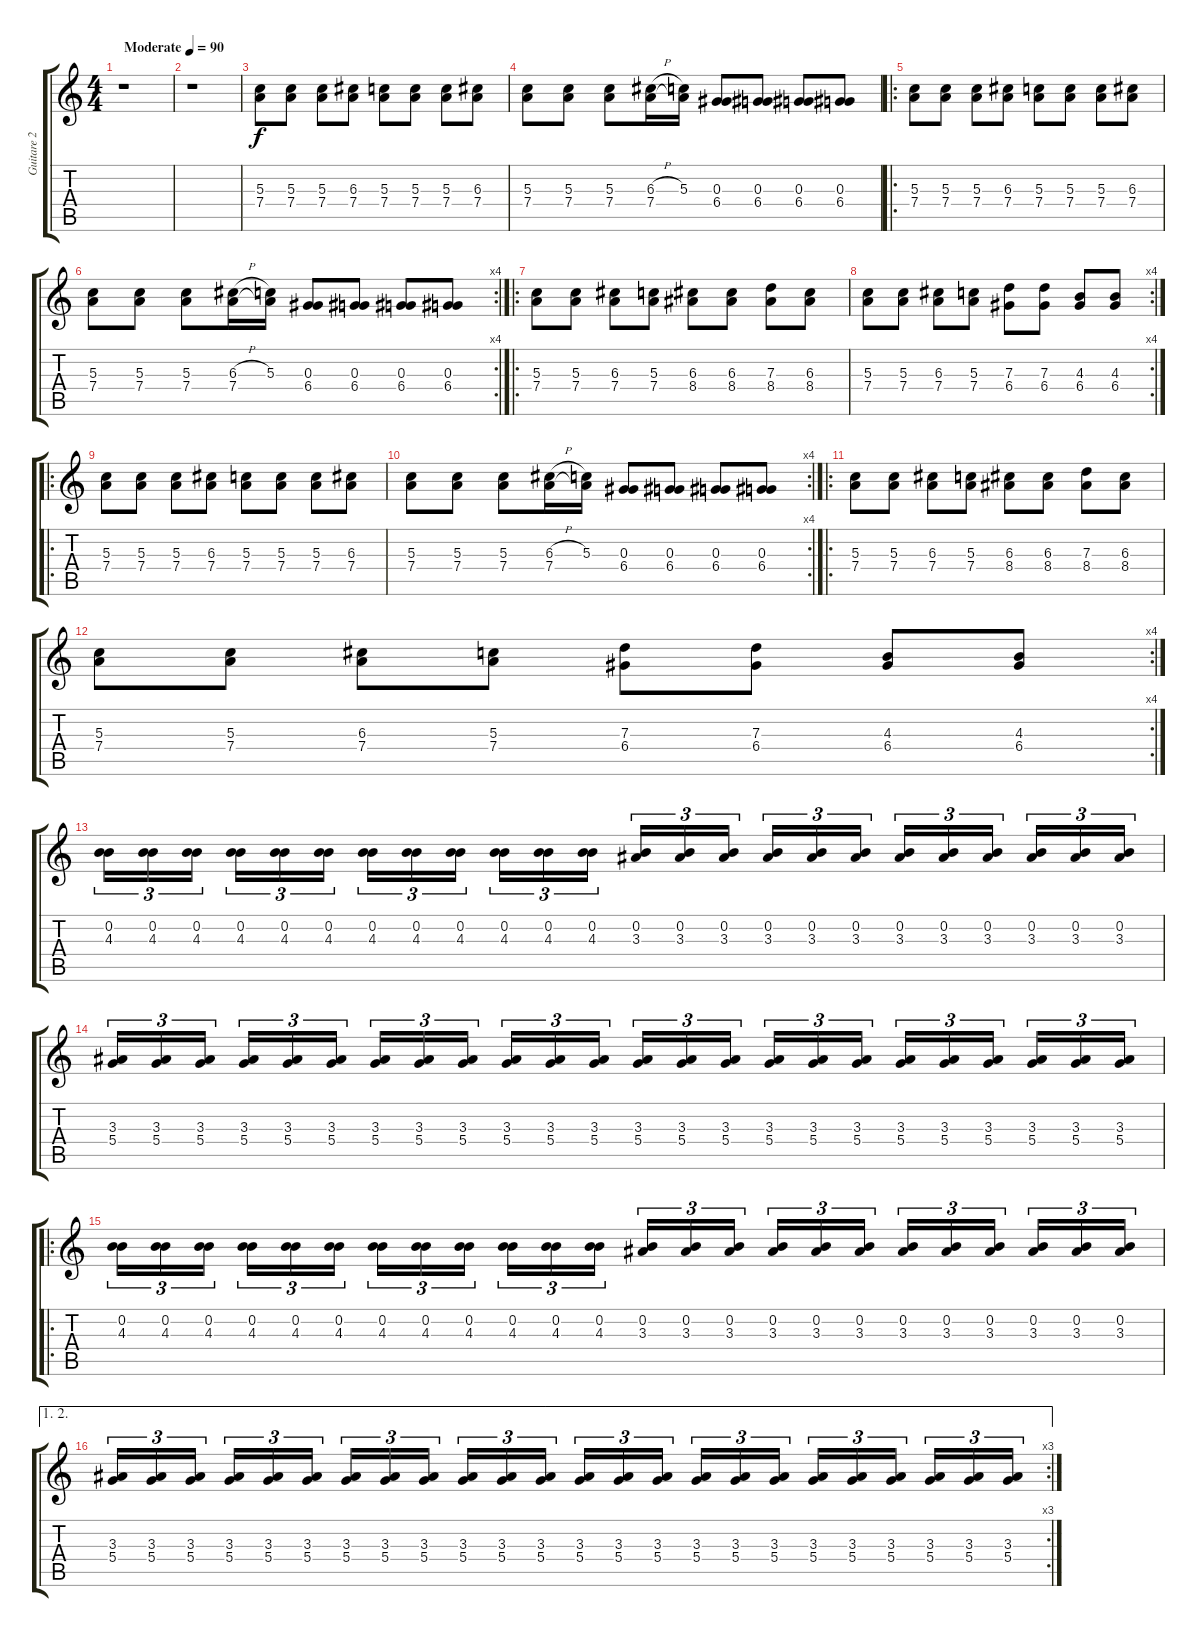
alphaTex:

\track ("Guitare 2" "Guitare 2") {instrument distortionguitar}
\staff {score tabs}
\tuning (E4 B3 G3 D3 A2 E2) {hide}
\ts (4 4)
\tempo (90 "Moderate")
\clef g2
\ks c
r.1{dy f instrument distortionguitar} |
r.1 |
(5.3 7.4).8 (5.3 7.4).8 (5.3 7.4).8 (6.3 7.4).8 (5.3 7.4).8 (5.3 7.4).8 (5.3 7.4).8 (6.3 7.4).8 |
(5.3 7.4).8 (5.3 7.4).8 (5.3 7.4).8 (6.3{h} 7.4).16 (5.3 7.4{t}).16 (0.3 6.4).8 (0.3 6.4).8 (0.3 6.4).8 (0.3 6.4).8 |
\ro
(5.3 7.4).8 (5.3 7.4).8 (5.3 7.4).8 (6.3 7.4).8 (5.3 7.4).8 (5.3 7.4).8 (5.3 7.4).8 (6.3 7.4).8 |
\rc 4
(5.3 7.4).8 (5.3 7.4).8 (5.3 7.4).8 (6.3{h} 7.4).16 (5.3 7.4{t}).16 (0.3 6.4).8 (0.3 6.4).8 (0.3 6.4).8 (0.3 6.4).8 |
\ro
(5.3 7.4).8 (5.3 7.4).8 (6.3 7.4).8 (5.3 7.4).8 (6.3 8.4).8 (6.3 8.4).8 (7.3 8.4).8 (6.3 8.4).8 |
\rc 4
(5.3 7.4).8 (5.3 7.4).8 (6.3 7.4).8 (5.3 7.4).8 (7.3 6.4).8 (7.3 6.4).8 (4.3 6.4).8 (4.3 6.4).8 |
\ro
(5.3 7.4).8 (5.3 7.4).8 (5.3 7.4).8 (6.3 7.4).8 (5.3 7.4).8 (5.3 7.4).8 (5.3 7.4).8 (6.3 7.4).8 |
\rc 4
(5.3 7.4).8 (5.3 7.4).8 (5.3 7.4).8 (6.3{h} 7.4).16 (5.3 7.4{t}).16 (0.3 6.4).8 (0.3 6.4).8 (0.3 6.4).8 (0.3 6.4).8 |
\ro
(5.3 7.4).8 (5.3 7.4).8 (6.3 7.4).8 (5.3 7.4).8 (6.3 8.4).8 (6.3 8.4).8 (7.3 8.4).8 (6.3 8.4).8 |
\rc 4
(5.3 7.4).8 (5.3 7.4).8 (6.3 7.4).8 (5.3 7.4).8 (7.3 6.4).8 (7.3 6.4).8 (4.3 6.4).8 (4.3 6.4).8 |
(0.2 4.3).16{tu (3 2)} (0.2 4.3).16{tu (3 2)} (0.2 4.3).16{tu (3 2) beam splitsecondary} (0.2 4.3).16{tu (3 2)} (0.2 4.3).16{tu (3 2)} (0.2 4.3).16{tu (3 2)} (0.2 4.3).16{tu (3 2)} (0.2 4.3).16{tu (3 2)} (0.2 4.3).16{tu (3 2) beam splitsecondary} (0.2 4.3).16{tu (3 2)} (0.2 4.3).16{tu (3 2)} (0.2 4.3).16{tu (3 2)} (0.2 3.3).16{tu (3 2)} (0.2 3.3).16{tu (3 2)} (0.2 3.3).16{tu (3 2) beam splitsecondary} (0.2 3.3).16{tu (3 2)} (0.2 3.3).16{tu (3 2)} (0.2 3.3).16{tu (3 2)} (0.2 3.3).16{tu (3 2)} (0.2 3.3).16{tu (3 2)} (0.2 3.3).16{tu (3 2) beam splitsecondary} (0.2 3.3).16{tu (3 2)} (0.2 3.3).16{tu (3 2)} (0.2 3.3).16{tu (3 2)} |
(3.3 5.4).16{tu (3 2)} (3.3 5.4).16{tu (3 2)} (3.3 5.4).16{tu (3 2) beam splitsecondary} (3.3 5.4).16{tu (3 2)} (3.3 5.4).16{tu (3 2)} (3.3 5.4).16{tu (3 2)} (3.3 5.4).16{tu (3 2)} (3.3 5.4).16{tu (3 2)} (3.3 5.4).16{tu (3 2) beam splitsecondary} (3.3 5.4).16{tu (3 2)} (3.3 5.4).16{tu (3 2)} (3.3 5.4).16{tu (3 2)} (3.3 5.4).16{tu (3 2)} (3.3 5.4).16{tu (3 2)} (3.3 5.4).16{tu (3 2) beam splitsecondary} (3.3 5.4).16{tu (3 2)} (3.3 5.4).16{tu (3 2)} (3.3 5.4).16{tu (3 2)} (3.3 5.4).16{tu (3 2)} (3.3 5.4).16{tu (3 2)} (3.3 5.4).16{tu (3 2) beam splitsecondary} (3.3 5.4).16{tu (3 2)} (3.3 5.4).16{tu (3 2)} (3.3 5.4).16{tu (3 2)} |
\ro
(0.2 4.3).16{tu (3 2)} (0.2 4.3).16{tu (3 2)} (0.2 4.3).16{tu (3 2) beam splitsecondary} (0.2 4.3).16{tu (3 2)} (0.2 4.3).16{tu (3 2)} (0.2 4.3).16{tu (3 2)} (0.2 4.3).16{tu (3 2)} (0.2 4.3).16{tu (3 2)} (0.2 4.3).16{tu (3 2) beam splitsecondary} (0.2 4.3).16{tu (3 2)} (0.2 4.3).16{tu (3 2)} (0.2 4.3).16{tu (3 2)} (0.2 3.3).16{tu (3 2)} (0.2 3.3).16{tu (3 2)} (0.2 3.3).16{tu (3 2) beam splitsecondary} (0.2 3.3).16{tu (3 2)} (0.2 3.3).16{tu (3 2)} (0.2 3.3).16{tu (3 2)} (0.2 3.3).16{tu (3 2)} (0.2 3.3).16{tu (3 2)} (0.2 3.3).16{tu (3 2) beam splitsecondary} (0.2 3.3).16{tu (3 2)} (0.2 3.3).16{tu (3 2)} (0.2 3.3).16{tu (3 2)} |
\ae (1 2)
\rc 3
(3.3 5.4).16{tu (3 2)} (3.3 5.4).16{tu (3 2)} (3.3 5.4).16{tu (3 2) beam splitsecondary} (3.3 5.4).16{tu (3 2)} (3.3 5.4).16{tu (3 2)} (3.3 5.4).16{tu (3 2)} (3.3 5.4).16{tu (3 2)} (3.3 5.4).16{tu (3 2)} (3.3 5.4).16{tu (3 2) beam splitsecondary} (3.3 5.4).16{tu (3 2)} (3.3 5.4).16{tu (3 2)} (3.3 5.4).16{tu (3 2)} (3.3 5.4).16{tu (3 2)} (3.3 5.4).16{tu (3 2)} (3.3 5.4).16{tu (3 2) beam splitsecondary} (3.3 5.4).16{tu (3 2)} (3.3 5.4).16{tu (3 2)} (3.3 5.4).16{tu (3 2)} (3.3 5.4).16{tu (3 2)} (3.3 5.4).16{tu (3 2)} (3.3 5.4).16{tu (3 2) beam splitsecondary} (3.3 5.4).16{tu (3 2)} (3.3 5.4).16{tu (3 2)} (3.3 5.4).16{tu (3 2)}
